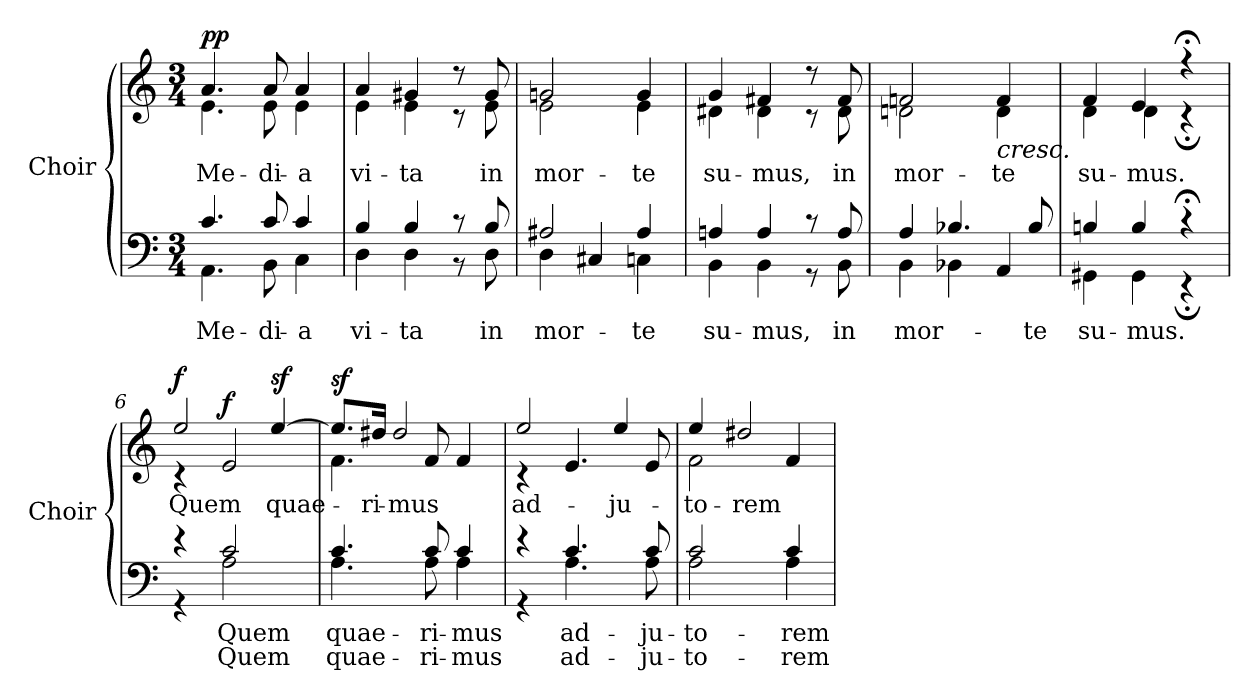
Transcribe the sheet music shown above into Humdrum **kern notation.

**kern	**text	**text	**kern	**text	**dynam
*part1	*part1	*part1	*part1	*part1	*part1
*staff2	*staff2	*staff2	*staff1	*staff1	*staff1/2
*I"Choir	*	*	*	*	*
*I'Choir	*	*	*	*	*
!!LO:PB:g=z
*clefF4	*	*	*clefG2	*	*
*k[]	*	*	*k[]	*	*
*a:	*	*	*a:	*	*
*M3/4	*	*	*M3/4	*	*
*MM60	*	*	*MM60	*	*
=	=	=	=	=	=
!	!LO:LY:b:color=#000000	!	!	!	!
*^	*	*	*	*	*
!	!	!	!	!LO:TX:a:B:t=Adagio molto	!	!
!	!	!	!	!	!LO:LY:b:color=#000000	!
*	*	*	*	*^	*	*
4.ci/	4.AAi\	Me-	.	4.ai/	4.ei\	Me-	p p
!	!	!LO:LY:b:color=#000000	!	!	!	!	!
!	!	!	!	!	!	!LO:LY:b:color=#000000	!
8ci/	8BBi\	-di-	.	8ai/	8ei\	-di-	.
!	!	!LO:LY:b:color=#000000	!	!	!	!	!
!	!	!	!	!	!	!LO:LY:b:color=#000000	!
4ci/	4Ci\	-a	.	4ai/	4ei\	-a	.
=1	=1	=1	=1	=1	=1	=1	=1
!	!	!LO:LY:b:color=#000000	!	!	!	!	!
!	!	!	!	!	!	!LO:LY:b:color=#000000	!
4Bi/	4Di\	vi-	.	4ai/	4ei\	vi-	.
!	!	!LO:LY:b:color=#000000	!	!	!	!	!
!	!	!	!	!	!	!LO:LY:b:color=#000000	!
4Bi/	4Di\	-ta	.	4g#Xi/	4ei\	-ta	.
8r	8r	.	.	8r	8r	.	.
!	!	!LO:LY:b:color=#000000	!	!	!	!	!
!	!	!	!	!	!	!LO:LY:b:color=#000000	!
8Bi/	8Di\	in	.	8g#i/	8ei\	in	.
=2	=2	=2	=2	=2	=2	=2	=2
!	!	!LO:LY:b:color=#000000	!	!	!	!	!
!	!	!	!	!	!	!LO:LY:b:color=#000000	!
2A#Xi/	4Di\	mor-	.	2gni/	2ei\	mor-	.
.	4C#Xi/	.	.	.	.	.	.
!	!	!LO:LY:b:color=#000000	!	!	!	!	!
!	!	!	!	!	!	!LO:LY:b:color=#000000	!
4A#i/	4Cni\	-te	.	4gi/	4ei\	-te	.
=3	=3	=3	=3	=3	=3	=3	=3
!	!	!LO:LY:b:color=#000000	!	!	!	!	!
!	!	!	!	!	!	!LO:LY:b:color=#000000	!
4Ani/	4BBi\	su-	.	4gi/	4d#Xi\	su-	.
!	!	!LO:LY:b:color=#000000	!	!	!	!	!
!	!	!	!	!	!	!LO:LY:b:color=#000000	!
4Ai/	4BBi\	-mus,	.	4f#Xi/	4d#i\	-mus,	.
8r	8r	.	.	8r	8r	.	.
!	!	!LO:LY:b:color=#000000	!	!	!	!	!
!	!	!	!	!	!	!LO:LY:b:color=#000000	!
8Ai/	8BBi\	in	.	8f#i/	8d#i\	in	.
=4	=4	=4	=4	=4	=4	=4	=4
!	!	!LO:LY:b:color=#000000	!	!	!	!	!
!	!	!	!	!	!	!LO:LY:b:color=#000000	!
4Ai/	4BBi\	mor-	.	2fni/	2dni\	mor-	.
4.B-Xi/	4BB-Xi\	.	.	.	.	.	[
!	!	!	!	!	!	!LO:LY:b:color=#000000	!LO:HP:b
.	4AAi/	.	.	4fi/	4di\	-te	<
!	!	!LO:LY:b:color=#000000	!	!	!	!	!
8B-i/	.	-te	.	.	.	.	.
=5	=5	=5	=5	=5	=5	=5	=5
!	!	!LO:LY:b:color=#000000	!	!	!	!	!
!	!	!	!	!	!	!LO:LY:b:color=#000000	!
4Bni/	4GG#Xi\	su-	.	4fi/	4di\	su-	.
!	!	!LO:LY:b:color=#000000	!	!	!	!	!
!	!	!	!	!	!	!LO:LY:b:color=#000000	!
4Bi/	4GG#i\	-mus.	.	4ei/	4di\	-mus.	.
4r;	4r;	.	.	4r;	4r;	.	.
=6	=6	=6	=6	=6	=6	=6	=6
!	!	!	!	!	!	!LO:LY:a:color=#000000	!
4r	4r	.	.	2eei/	4r	Quem	f
!	!	!LO:LY:a:color=#000000	!LO:LY:b:color=#000000	!	!	!	!
2ci/	2Ai\	Quem	Quem	.	2ei/	.	f
!	!	!	!	!	!	!LO:LY:a:color=#000000	!
.	.	.	.	[4eei/	.	quae-	sf
=7	=7	=7	=7	=7	=7	=7	=7
!	!	!LO:LY:a:color=#000000	!LO:LY:b:color=#000000	!	!	!	!
4.ci/	4.Ai\	quae-	quae-	8.eei/L]	4.fi\	.	sf
!	!	!	!	!	!	!LO:LY:a:color=#000000	!
.	.	.	.	16dd#Xi/Jk	.	-ri-	.
!	!	!	!	!	!	!LO:LY:a:color=#000000	!
.	.	.	.	2dd#i/	.	-mus	.
!	!	!LO:LY:a:color=#000000	!LO:LY:b:color=#000000	!	!	!	!
8ci/	8Ai\	-ri-	-ri-	.	8fi/	.	.
!	!	!LO:LY:a:color=#000000	!LO:LY:b:color=#000000	!	!	!	!
4ci/	4Ai\	-mus	-mus	.	4fi/	.	.
=8	=8	=8	=8	=8	=8	=8	=8
!	!	!	!	!	!	!LO:LY:a:color=#000000	!
4r	4r	.	.	2eei/	4r	ad-	.
!	!	!LO:LY:a:color=#000000	!LO:LY:b:color=#000000	!	!	!	!
4.ci/	4.Ai\	ad-	ad-	.	4.ei/	.	.
!	!	!	!	!	!	!LO:LY:a:color=#000000	!
.	.	.	.	4eei/	.	-ju-	.
!	!	!LO:LY:a:color=#000000	!LO:LY:b:color=#000000	!	!	!	!
8ci/	8Ai\	-ju-	-ju-	.	8ei/	.	.
=9	=9	=9	=9	=9	=9	=9	=9
!	!	!LO:LY:a:color=#000000	!LO:LY:b:color=#000000	!	!	!	!
!	!	!	!	!	!	!LO:LY:a:color=#000000	!
2ci/	2Ai\	-to-	-to-	4eei/	2fi\	-to-	sf sf
!	!	!	!	!	!	!LO:LY:a:color=#000000	!
.	.	.	.	2dd#Xi/	.	-rem	.
!	!	!LO:LY:a:color=#000000	!LO:LY:b:color=#000000	!	!	!	!
4ci/	4Ai\	-rem	-rem	.	4fi/	.	.
*v	*v	*	*	*	*	*	*
*	*	*	*v	*v	*	*
=	=	=	=	=	=
*-	*-	*-	*-	*-	*-
